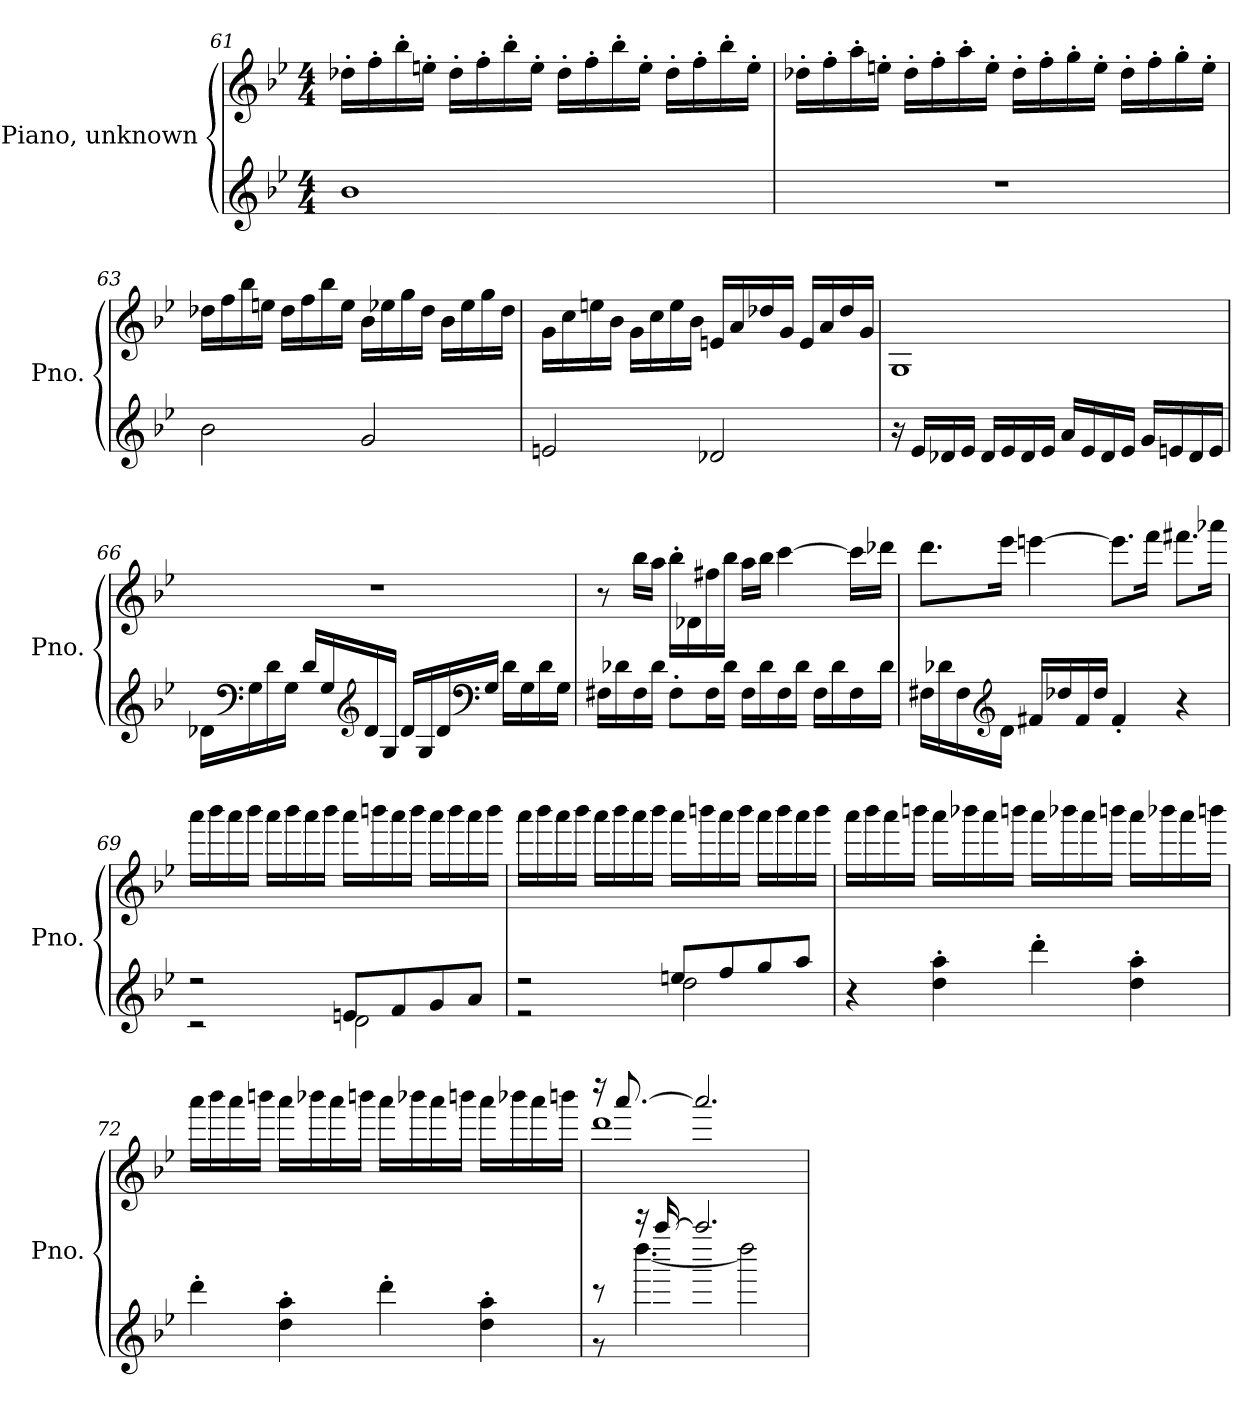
**kern	**kern
*part1	*part1
*staff2	*staff1
*I"Piano, unknown	*
*I'Pno.	*
!!LO:LB:g=z
*clefG2	*clefG2
*k[b-e-]	*k[b-e-]
*M4/4	*M4/4
=61	=61
1b-	16dd-X'\LL
.	16ff'\
.	16bb-'\
.	16een'\JJ
.	16dd-'\LL
.	16ff'\
.	16bb-'\
.	16ee'\JJ
.	16dd-'\LL
.	16ff'\
.	16bb-'\
.	16ee'\JJ
.	16dd-'\LL
.	16ff'\
.	16bb-'\
.	16ee'\JJ
=62	=62
1r	16dd-X'\LL
.	16ff'\
.	16aa'\
.	16een'\JJ
.	16dd-'\LL
.	16ff'\
.	16aa'\
.	16ee'\JJ
.	16dd-'\LL
.	16ff'\
.	16gg'\
.	16ee'\JJ
.	16dd-'\LL
.	16ff'\
.	16gg'\
.	16ee'\JJ
!!LO:LB:g=z
=63	=63
2b-\	16dd-X\LL
.	16ff\
.	16bb-\
.	16een\JJ
.	16dd-\LL
.	16ff\
.	16bb-\
.	16ee\JJ
2g/	16b-\LL
.	16ee-X\
.	16gg\
.	16dd-\JJ
.	16b-\LL
.	16ee-\
.	16gg\
.	16dd-\JJ
=64	=64
2en/	16g\LL
.	16cc\
.	16een\
.	16b-\JJ
.	16g\LL
.	16cc\
.	16ee\
.	16b-\JJ
2d-X/	16en/LL
.	16a/
.	16dd-X/
.	16g/JJ
.	16e/LL
.	16a/
.	16dd-/
.	16g/JJ
!!LO:PB:g=z
=65	=65
16r	1G
16e-/LL	.
16d-X/	.
16e-/JJ	.
16d-/LL	.
16e-/	.
16d-/	.
16e-/JJ	.
16a/LL	.
16e-/	.
16d-/	.
16e-/JJ	.
16g/LL	.
16en/	.
16d-/	.
16e/JJ	.
=66	=66
16d-X\LL	1r
*clefF4	*
16G\	.
16d-\	.
16G\JJ	.
16d-/LL	.
16G/	.
*clefG2	*
16d-/	.
16G/JJ	.
16d-/LL	.
16G/	.
16d-/	.
*clefF4	*
16G/JJ	.
16d-\LL	.
16G\	.
16d-\	.
16G\JJ	.
!!LO:LB:g=z
=67	=67
16F#X\LL	8r
16d-X\	.
16F#\	16bb-\LL
16d-\JJ	16aa\JJ
8F#'\L	16bb-'\LL
.	16d-X\
16F#\L	16ff#X\
16d-\JJ	16bb-\JJ
16F#\LL	16aa\LL
16d-\	16bb-\JJ
16F#\	[4ccc\
16d-\JJ	.
16F#\LL	.
16d-\	.
16F#\	16ccc\LL]
16d-\JJ	16ddd-X\JJ
=68	=68
16F#X\LL	8.ddd\L
16d-X\	.
16F#\	.
*clefG2	*
16d-\JJ	16eee-\Jk
16f#X/LL	[4eeen\
16dd-X/	.
16f#/	.
16dd-/JJ	.
4f#'/	8.eee\L]
.	16fff\Jk
4r	8.fff#X\L
.	16aaa-X\Jk
!!LO:LB:g=z
=69	=69
*^	*
2r	2r	16aaa\LL
.	.	16bbb-\
.	.	16aaa\
.	.	16bbb-\JJ
.	.	16aaa\LL
.	.	16bbb-\
.	.	16aaa\
.	.	16bbb-\JJ
8en/L	2d\	16aaa\LL
.	.	16bbbn\
8f/	.	16aaa\
.	.	16bbb\JJ
8g/	.	16aaa\LL
.	.	16bbb\
8a/J	.	16aaa\
.	.	16bbb\JJ
=70	=70	=70
2r	2r	16aaa\LL
.	.	16bbb-\
.	.	16aaa\
.	.	16bbb-\JJ
.	.	16aaa\LL
.	.	16bbb-\
.	.	16aaa\
.	.	16bbb-\JJ
8een/L	2dd\	16aaa\LL
.	.	16bbbn\
8ff/	.	16aaa\
.	.	16bbb\JJ
8gg/	.	16aaa\LL
.	.	16bbb\
8aa/J	.	16aaa\
.	.	16bbb\JJ
*v	*v	*
!!LO:LB:g=z
=71	=71
4r	16aaa\LL
.	16bbb-\
.	16aaa\
.	16bbbn\JJ
4dd\' 4aa\'	16aaa\LL
.	16bbb-X\
.	16aaa\
.	16bbbn\JJ
4ddd'\	16aaa\LL
.	16bbb-X\
.	16aaa\
.	16bbbn\JJ
4dd\' 4aa\'	16aaa\LL
.	16bbb-X\
.	16aaa\
.	16bbbn\JJ
!!LO:LB:g=z
=72	=72
4ddd'\	16aaa\LL
.	16bbb-\
.	16aaa\
.	16bbbn\JJ
4dd\' 4aa\'	16aaa\LL
.	16bbb-X\
.	16aaa\
.	16bbbn\JJ
4ddd'\	16aaa\LL
.	16bbb-X\
.	16aaa\
.	16bbbn\JJ
4dd\' 4aa\'	16aaa\LL
.	16bbb-X\
.	16aaa\
.	16bbbn\JJ
=73	=73
*^	*^
8r	8r	16r	1ddd
.	.	[8.aaa/	.
16r	[4.dddd\	.	.
[16aaaa/	.	.	.
2.aaaa/]	.	2.aaa/]	.
.	2dddd\]	.	.
*v	*v	*	*
*	*v	*v
=	=
*-	*-
